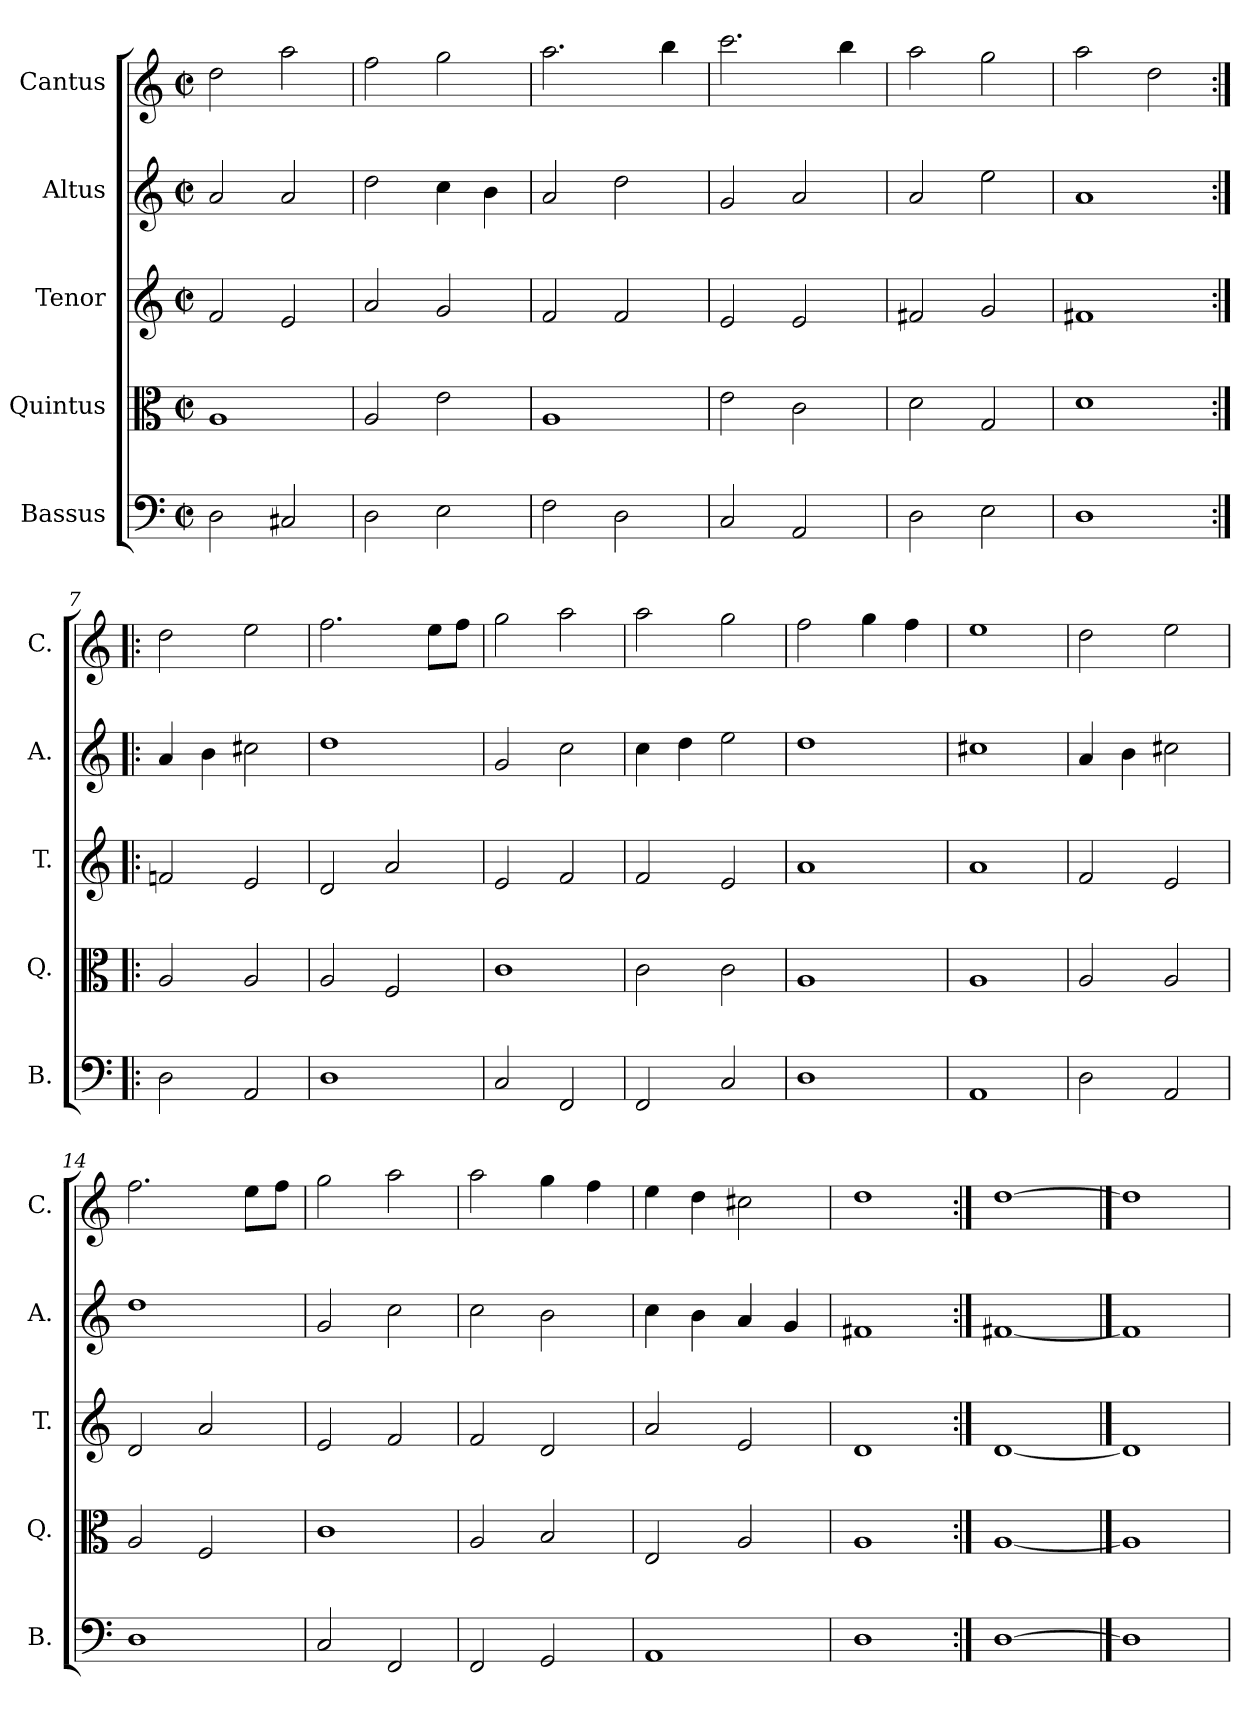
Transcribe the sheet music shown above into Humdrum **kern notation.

**kern	**kern	**kern	**kern	**kern
*part5	*part4	*part3	*part2	*part1
*staff5	*staff4	*staff3	*staff2	*staff1
*I"Bassus	*I"Quintus	*I"Tenor	*I"Altus	*I"Cantus
*I'B.	*I'Q.	*I'T.	*I'A.	*I'C.
*clefF4	*clefC3	*clefG2	*clefG2	*clefG2
*k[]	*k[]	*k[]	*k[]	*k[]
*C:	*C:	*C:	*C:	*C:
*M2/2	*M2/2	*M2/2	*M2/2	*M2/2
*met(c|)	*met(c|)	*met(c|)	*met(c|)	*met(c|)
=1	=1	=1	=1	=1
2D\	1A/	2f/	2a/	2dd\
2C#X/	.	2e/	2a/	2aa\
=2	=2	=2	=2	=2
2D\	2A/	2a/	2dd\	2ff\
2E\	2e\	2g/	4cc\	2gg\
.	.	.	4b\	.
=3	=3	=3	=3	=3
2F\	1A/	2f/	2a/	2.aa\
2D\	.	2f/	2dd\	.
.	.	.	.	4bb\
=4	=4	=4	=4	=4
2C/	2e\	2e/	2g/	2.ccc\
2AA/	2c\	2e/	2a/	.
.	.	.	.	4bb\
=5	=5	=5	=5	=5
2D\	2d\	2f#X/	2a/	2aa\
2E\	2G/	2g/	2ee\	2gg\
=6	=6	=6	=6	=6
1D\	1d\	1f#X/	1a/	2aa\
.	.	.	.	2dd\
!!LO:LB:g=z
=7:|!|:	=7:|!|:	=7:|!|:	=7:|!|:	=7:|!|:
2D\	2A/	2fn/	4a/	2dd\
.	.	.	4b\	.
2AA/	2A/	2e/	2cc#X\	2ee\
=8	=8	=8	=8	=8
1D\	2A/	2d/	1dd\	2.ff\
.	2F/	2a/	.	.
.	.	.	.	8ee\L
.	.	.	.	8ff\J
=9	=9	=9	=9	=9
2C/	1c\	2e/	2g/	2gg\
2FF/	.	2f/	2cc\	2aa\
=10	=10	=10	=10	=10
2FF/	2c\	2f/	4cc\	2aa\
.	.	.	4dd\	.
2C/	2c\	2e/	2ee\	2gg\
=11	=11	=11	=11	=11
1D\	1A/	1a/	1dd\	2ff\
.	.	.	.	4gg\
.	.	.	.	4ff\
=12	=12	=12	=12	=12
1AA/	1A/	1a/	1cc#X\	1ee\
=13	=13	=13	=13	=13
2D\	2A/	2f/	4a/	2dd\
.	.	.	4b\	.
2AA/	2A/	2e/	2cc#X\	2ee\
!!LO:PB:g=z
=14	=14	=14	=14	=14
*	*	*	*	*^
1D\	2A/	2d/	1dd\	2.ff\	2ryy
.	2F/	2a/	.	.	2ryy
.	.	.	.	8ee\L	.
.	.	.	.	8ff\J	.
*	*	*	*	*v	*v
=15	=15	=15	=15	=15
2C/	1c\	2e/	2g/	2gg\
2FF/	.	2f/	2cc\	2aa\
=16	=16	=16	=16	=16
2FF/	2A/	2f/	2cc\	2aa\
2GG/	2B/	2d/	2b\	4gg\
.	.	.	.	4ff\
=17	=17	=17	=17	=17
1AA/	2E/	2a/	4cc\	4ee\
.	.	.	4b\	4dd\
.	2A/	2e/	4a/	2cc#X\
.	.	.	4g/	.
=18	=18	=18	=18	=18
1D\	1A/	1d/	1f#X/	1dd\
=19:|!	=19:|!	=19:|!	=19:|!	=19:|!
[1D\	[1A/	[1d/	[1f#X/	[1dd\
==20	==20	==20	==20	==20
1D\]	1A/]	1d/]	1f#/]	1dd\]
=	=	=	=	=
*-	*-	*-	*-	*-
